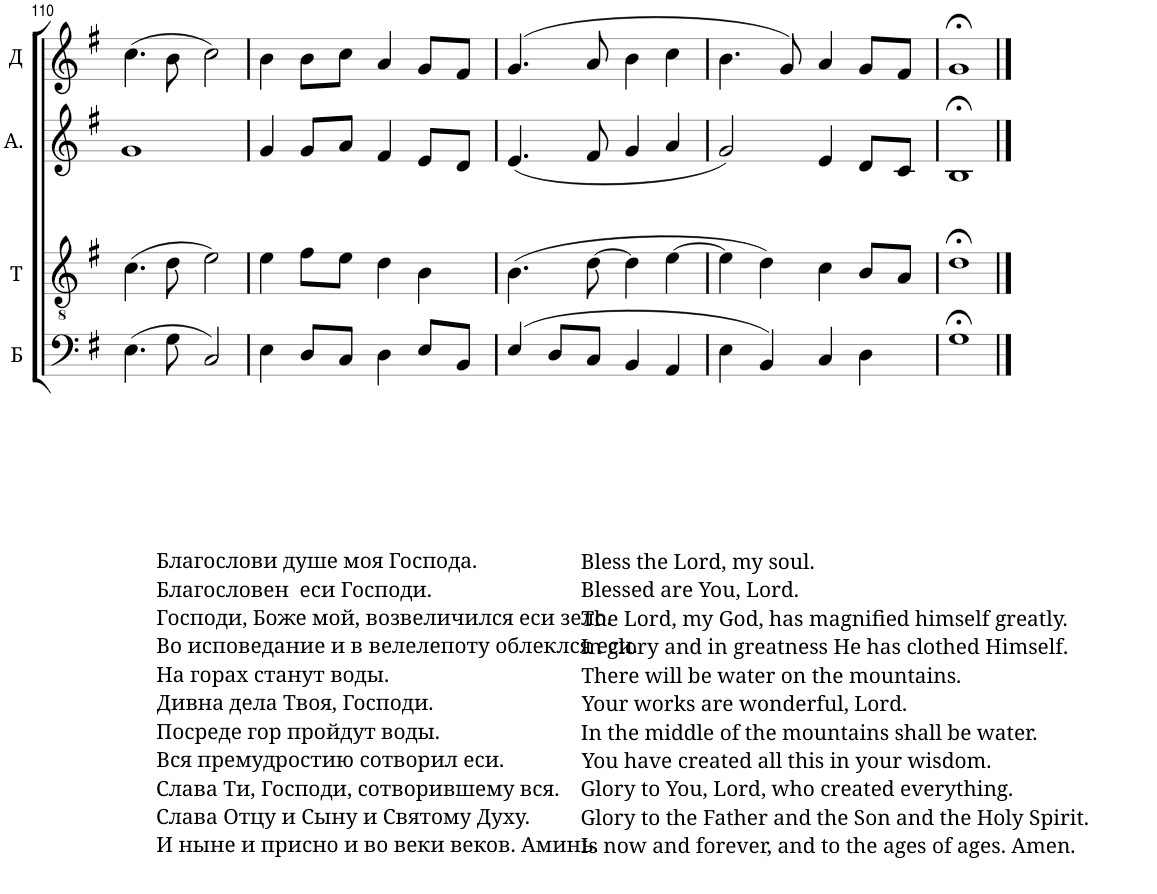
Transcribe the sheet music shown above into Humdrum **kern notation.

**kern	**kern	**kern	**kern
*part4	*part3	*part2	*part1
*staff4	*staff3	*staff2	*staff1
*I"Бас	*I"Тенор	*I"Альт	*I"Дискант
!!LO:PB:g=z
*clefF4	*clefGv2	*clefG2	*clefG2
*k[f#]	*k[f#]	*k[f#]	*k[f#]
*M4/4	*M4/4	*M4/4	*M4/4
*met(c)	*met(c)	*met(c)	*met(c)
=110	=110	=110	=110
(4.E\	(4.c\	1g	(4.cc\
8G\	8d\	.	8b\
2C/)	2e\)	.	2cc\)
=111	=111	=111	=111
4E\	4e\	4g/	4b\
8D/L	8f#\L	8g/L	8b\L
8C/J	8e\J	8a/J	8cc\J
4D\	4d\	4f#/	4a/
8E/L	4B\	8e/L	8g/L
8BB/J	.	8d/J	8f#/J
=112	=112	=112	=112
(4E/	(4.B\	(4.e/	(4.g/
8D/L	.	.	.
8C/J	[8d\	8f#/	8a/
4BB/	4d\]	4g/	4b\
4AA/	[4e\	4a/	4cc\
=113	=113	=113	=113
4E\	4e\]	2g/)	4.b\
4BB/)	4d\)	.	.
.	.	.	8g/)
4C/	4c\	4e/	4a/
4D\	8B/L	8d/L	8g/L
.	8A/J	8c/J	8f#/J
=114	=114	=114	=114
1G;<	1d;<	1B;<	1g;<
==	==	==	==
*-	*-	*-	*-
